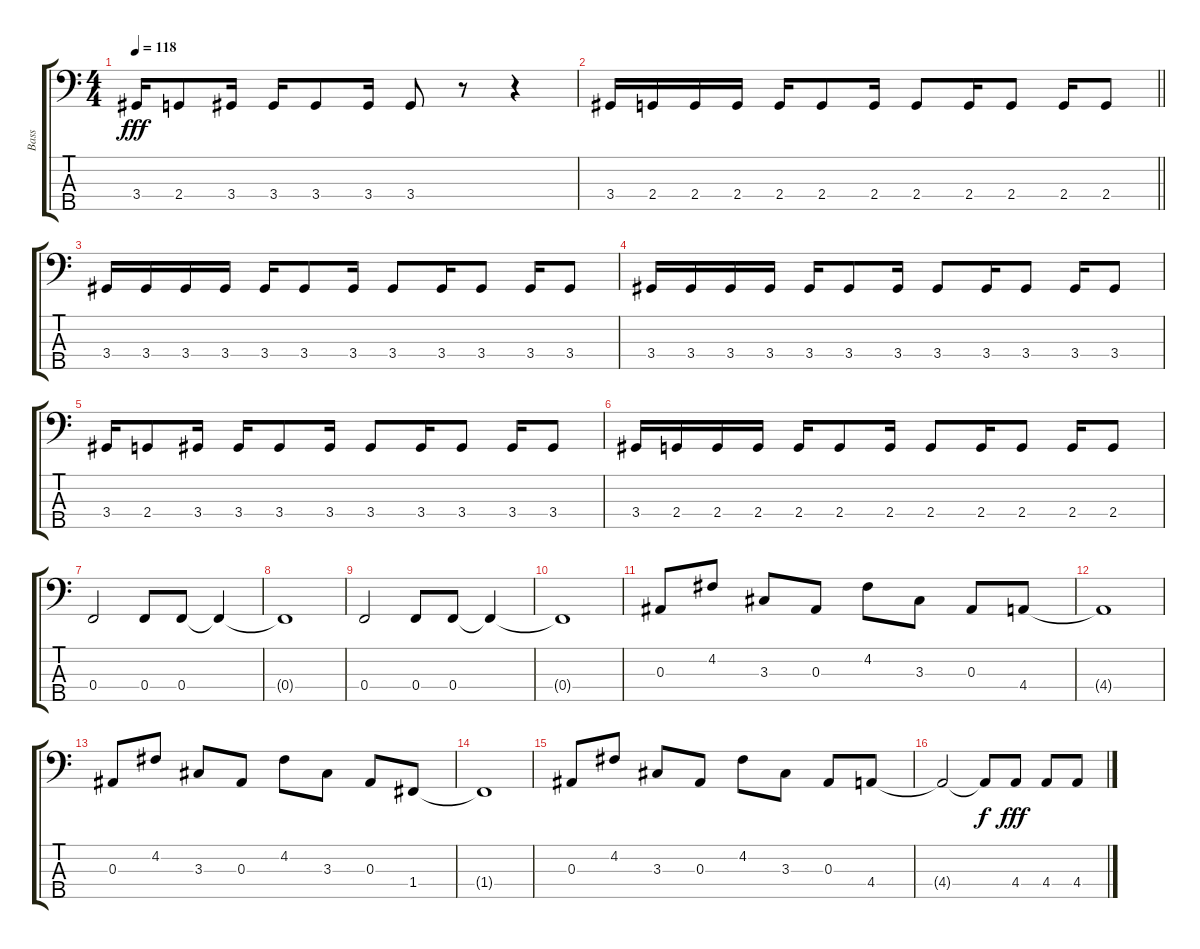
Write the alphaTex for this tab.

\track ("Bass" "Bass") {instrument electricbassfinger}
\staff {score tabs}
\tuning (G2 D2 Bb1 F1 Bb0) {hide}
\ts (4 4)
\tempo 118
\clef f4
\ks c
3.4.16{dy fff} 2.4.8 3.4.16 3.4.16 3.4.8 3.4.16 3.4.8 r.8 r.4 |
\barLineRight lightlight
3.4.16 2.4.16 2.4.16 2.4.16 2.4.16 2.4.8 2.4.16 2.4.8 2.4.16 2.4.8 2.4.16 2.4.8 |
3.4.16 3.4.16 3.4.16 3.4.16 3.4.16 3.4.8 3.4.16 3.4.8 3.4.16 3.4.8 3.4.16 3.4.8 |
3.4.16 3.4.16 3.4.16 3.4.16 3.4.16 3.4.8 3.4.16 3.4.8 3.4.16 3.4.8 3.4.16 3.4.8 |
3.4.16 2.4.8 3.4.16 3.4.16 3.4.8 3.4.16 3.4.8 3.4.16 3.4.8 3.4.16 3.4.8 |
3.4.16 2.4.16 2.4.16 2.4.16 2.4.16 2.4.8 2.4.16 2.4.8 2.4.16 2.4.8 2.4.16 2.4.8 |
0.4.2 0.4.8 0.4.8 0.4{t}.4 |
0.4{t}.1 |
0.4.2 0.4.8 0.4.8 0.4{t}.4 |
0.4{t}.1 |
0.3.8 4.2.8 3.3.8 0.3.8 4.2.8 3.3.8 0.3.8 4.4.8 |
4.4{t}.1 |
0.3.8 4.2.8 3.3.8 0.3.8 4.2.8 3.3.8 0.3.8 1.4.8 |
1.4{t}.1 |
0.3.8 4.2.8 3.3.8 0.3.8 4.2.8 3.3.8 0.3.8 4.4.8 |
4.4{t}.2 4.4{t}.8{dy f} 4.4.8{dy fff} 4.4.8 4.4.8
